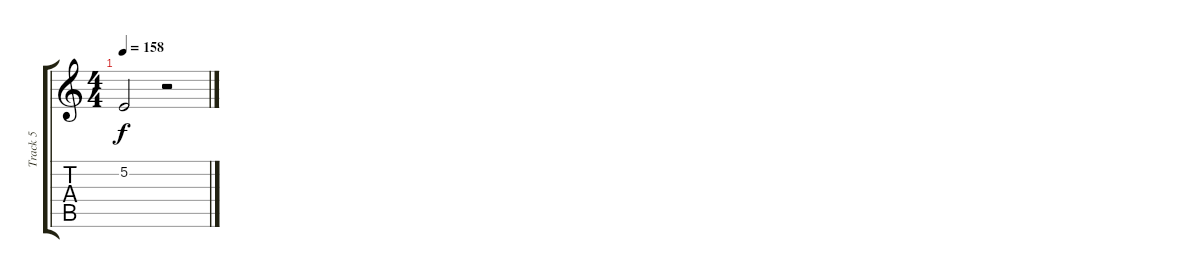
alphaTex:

\track ("Track 5" "Track 5") {instrument synthstrings1 bank 1}
\staff {score tabs}
\tuning (E4 B3 G3 D3 A2 E2) {hide}
\ts (4 4)
\tempo 158
\clef g2
\ks c
5.2{t}.2{dy f} r.2
